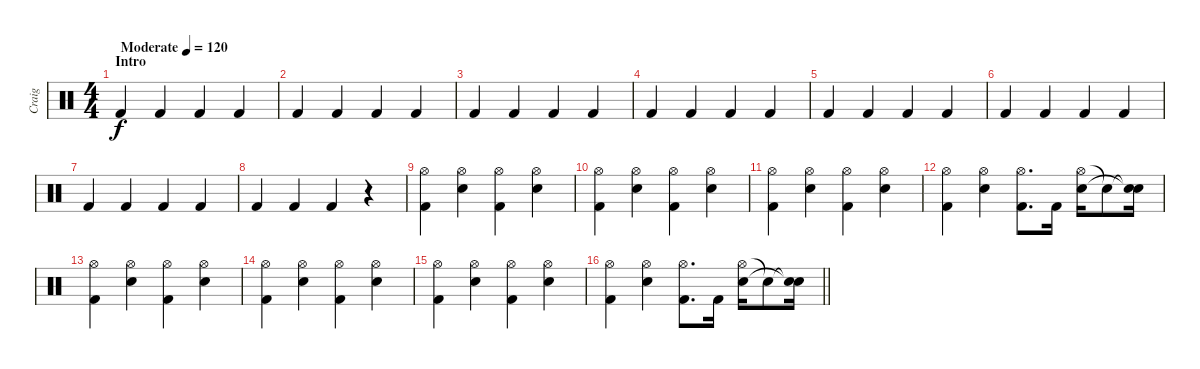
\track ("Craig" "Craig") {instrument percussion}
\staff {score}
\articulation defaults
\ts (4 4)
\section ("" "Intro")
\tempo (120 "Moderate")
\clef neutral
\ks c "Kick (hit) 2".4{dy f} "Kick (hit) 2".4 "Kick (hit) 2".4 "Kick (hit) 2".4
|
"Kick (hit) 2".4 "Kick (hit) 2".4 "Kick (hit) 2".4 "Kick (hit) 2".4 |
"Kick (hit) 2".4 "Kick (hit) 2".4 "Kick (hit) 2".4 "Kick (hit) 2".4 |
"Kick (hit) 2".4 "Kick (hit) 2".4 "Kick (hit) 2".4 "Kick (hit) 2".4 |
"Kick (hit) 2".4 "Kick (hit) 2".4 "Kick (hit) 2".4 "Kick (hit) 2".4 |
"Kick (hit) 2".4 "Kick (hit) 2".4 "Kick (hit) 2".4 "Kick (hit) 2".4 |
"Kick (hit) 2".4 "Kick (hit) 2".4 "Kick (hit) 2".4 "Kick (hit) 2".4 |
"Kick (hit) 2".4 "Kick (hit) 2".4 "Kick (hit) 2".4 r.4 |
("Hi-Hat (open)" "Kick (hit) 2").4 ("Hi-Hat (open)" "Snare (hit) 2").4 ("Hi-Hat (open)" "Kick (hit) 2").4 ("Hi-Hat (open)" "Snare (hit) 2").4 |
("Hi-Hat (open)" "Kick (hit) 2").4 ("Hi-Hat (open)" "Snare (hit) 2").4 ("Hi-Hat (open)" "Kick (hit) 2").4 ("Hi-Hat (open)" "Snare (hit) 2").4 |
("Hi-Hat (open)" "Kick (hit) 2").4 ("Hi-Hat (open)" "Snare (hit) 2").4 ("Hi-Hat (open)" "Kick (hit) 2").4 ("Hi-Hat (open)" "Snare (hit) 2").4 |
("Hi-Hat (open)" "Kick (hit) 2").4 ("Hi-Hat (open)" "Snare (hit) 2").4 ("Hi-Hat (open)" "Kick (hit) 2").8{d} "Kick (hit) 2".16 ("Hi-Hat (open)" "Snare (hit) 2").16 "Snare (hit)"{t}.8 ("Snare (hit)"{t} "Snare (hit)"{t}).16 |
("Hi-Hat (open)" "Kick (hit) 2").4 ("Hi-Hat (open)" "Snare (hit) 2").4 ("Hi-Hat (open)" "Kick (hit) 2").4 ("Hi-Hat (open)" "Snare (hit) 2").4 |
("Hi-Hat (open)" "Kick (hit) 2").4 ("Hi-Hat (open)" "Snare (hit) 2").4 ("Hi-Hat (open)" "Kick (hit) 2").4 ("Hi-Hat (open)" "Snare (hit) 2").4 |
("Hi-Hat (open)" "Kick (hit) 2").4 ("Hi-Hat (open)" "Snare (hit) 2").4 ("Hi-Hat (open)" "Kick (hit) 2").4 ("Hi-Hat (open)" "Snare (hit) 2").4 |
\barLineRight lightlight
("Hi-Hat (open)" "Kick (hit) 2").4 ("Hi-Hat (open)" "Snare (hit) 2").4 ("Hi-Hat (open)" "Kick (hit) 2").8{d} "Kick (hit) 2".16 ("Hi-Hat (open)" "Snare (hit) 2").16 "Snare (hit)"{t}.8 ("Snare (hit)"{t} "Snare (hit)"{t}).16
